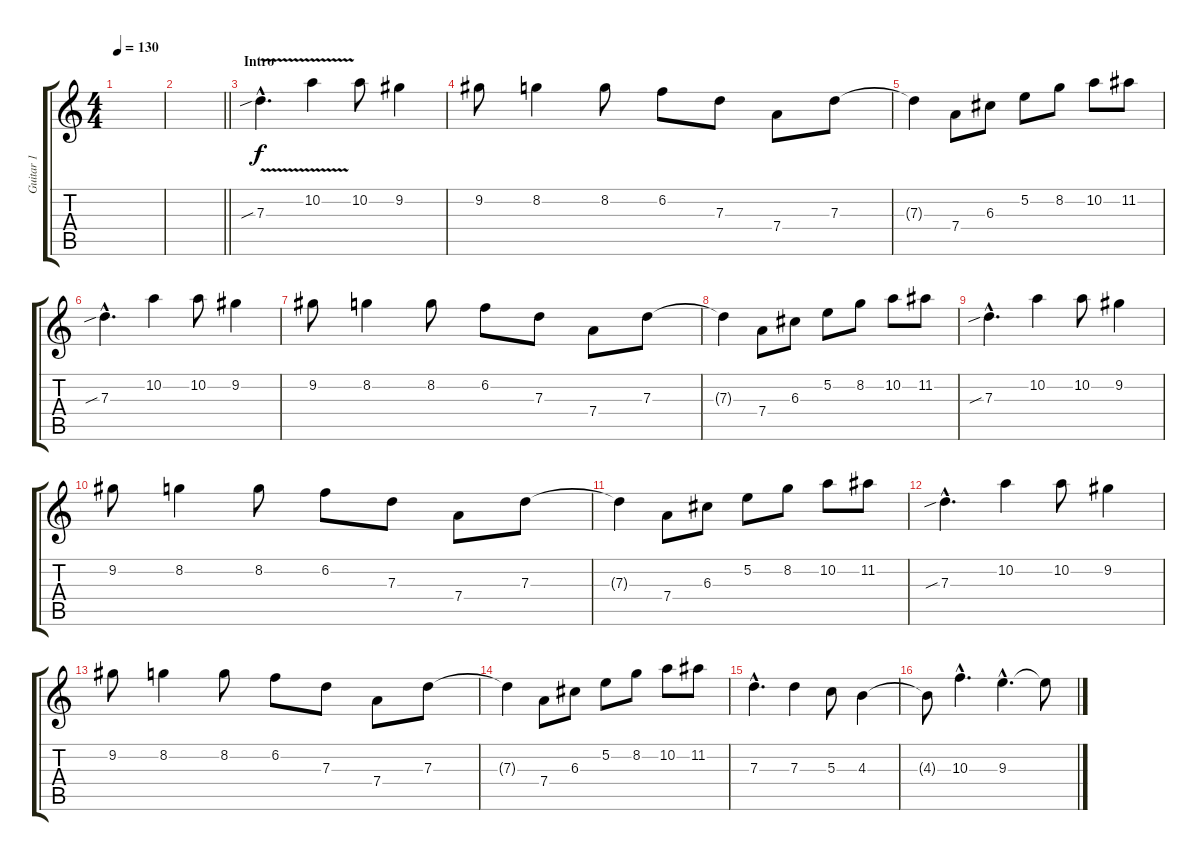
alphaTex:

\track ("Guitar 1" "Guitar 1") {instrument distortionguitar}
\staff {score tabs}
\tuning (E4 B3 G3 D3 A2 D2) {hide}
\ts (4 4)
\tempo 130
\clef g2
\ks c
|
\barLineRight lightlight
|
\section ("" "Intro")
7.3{v sib hac}.4{d} 10.2{v}.4 10.2.8 9.2.4 |
9.2.8 8.2.4 8.2.8 6.2.8 7.3.8 7.4.8 7.3.8 |
7.3{t}.4 7.4.8 6.3.8 5.2.8 8.2.8 10.2.8 11.2.8 |
7.3{sib hac}.4{d} 10.2.4 10.2.8 9.2.4 |
9.2.8 8.2.4 8.2.8 6.2.8 7.3.8 7.4.8 7.3.8 |
7.3{t}.4 7.4.8 6.3.8 5.2.8 8.2.8 10.2.8 11.2.8 |
7.3{sib hac}.4{d} 10.2.4 10.2.8 9.2.4 |
9.2.8 8.2.4 8.2.8 6.2.8 7.3.8 7.4.8 7.3.8 |
7.3{t}.4 7.4.8 6.3.8 5.2.8 8.2.8 10.2.8 11.2.8 |
7.3{sib hac}.4{d} 10.2.4 10.2.8 9.2.4 |
9.2.8 8.2.4 8.2.8 6.2.8 7.3.8 7.4.8 7.3.8 |
7.3{t}.4 7.4.8 6.3.8 5.2.8 8.2.8 10.2.8 11.2.8 |
7.3{hac}.4{d} 7.3.4 5.3.8 4.3.4 |
4.3{t}.8 10.3{hac}.4{d} 9.3{hac}.4{d} 9.3{t}.8
